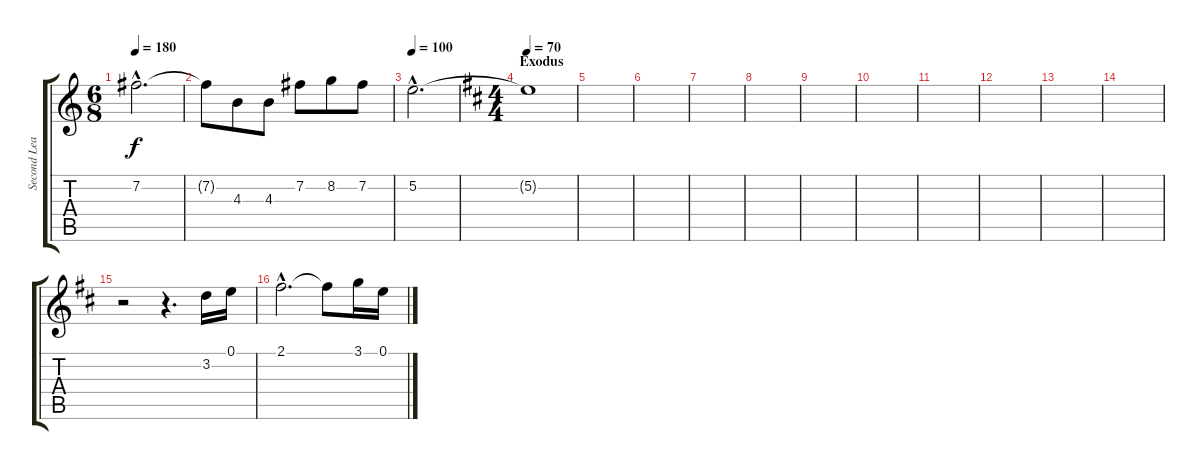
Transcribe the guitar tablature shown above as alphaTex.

\track ("Second Lead Guitar" "Second Lea") {instrument distortionguitar}
\staff {score tabs}
\tuning (E4 B3 G3 D3 A2 E2) {hide}
\ts (6 8)
\tempo 180
\clef g2
\ks c
7.2{hac}.2{d dy f} |
7.2{t}.8 4.3.8 4.3.8 7.2.8 8.2.8 7.2.8 |
\tempo 100
5.2{hac}.2{d volume 0} |
\ts (4 4)
\section ("" "Exodus")
\tempo 70
\ks d
5.2{t}.1 |
|
|
|
|
|
|
|
|
|
|
r.2{volume 13} r.4{d} 3.2.16 0.1.16 |
2.1{hac}.2{d} 2.1{t}.8 3.1.16 0.1.16
